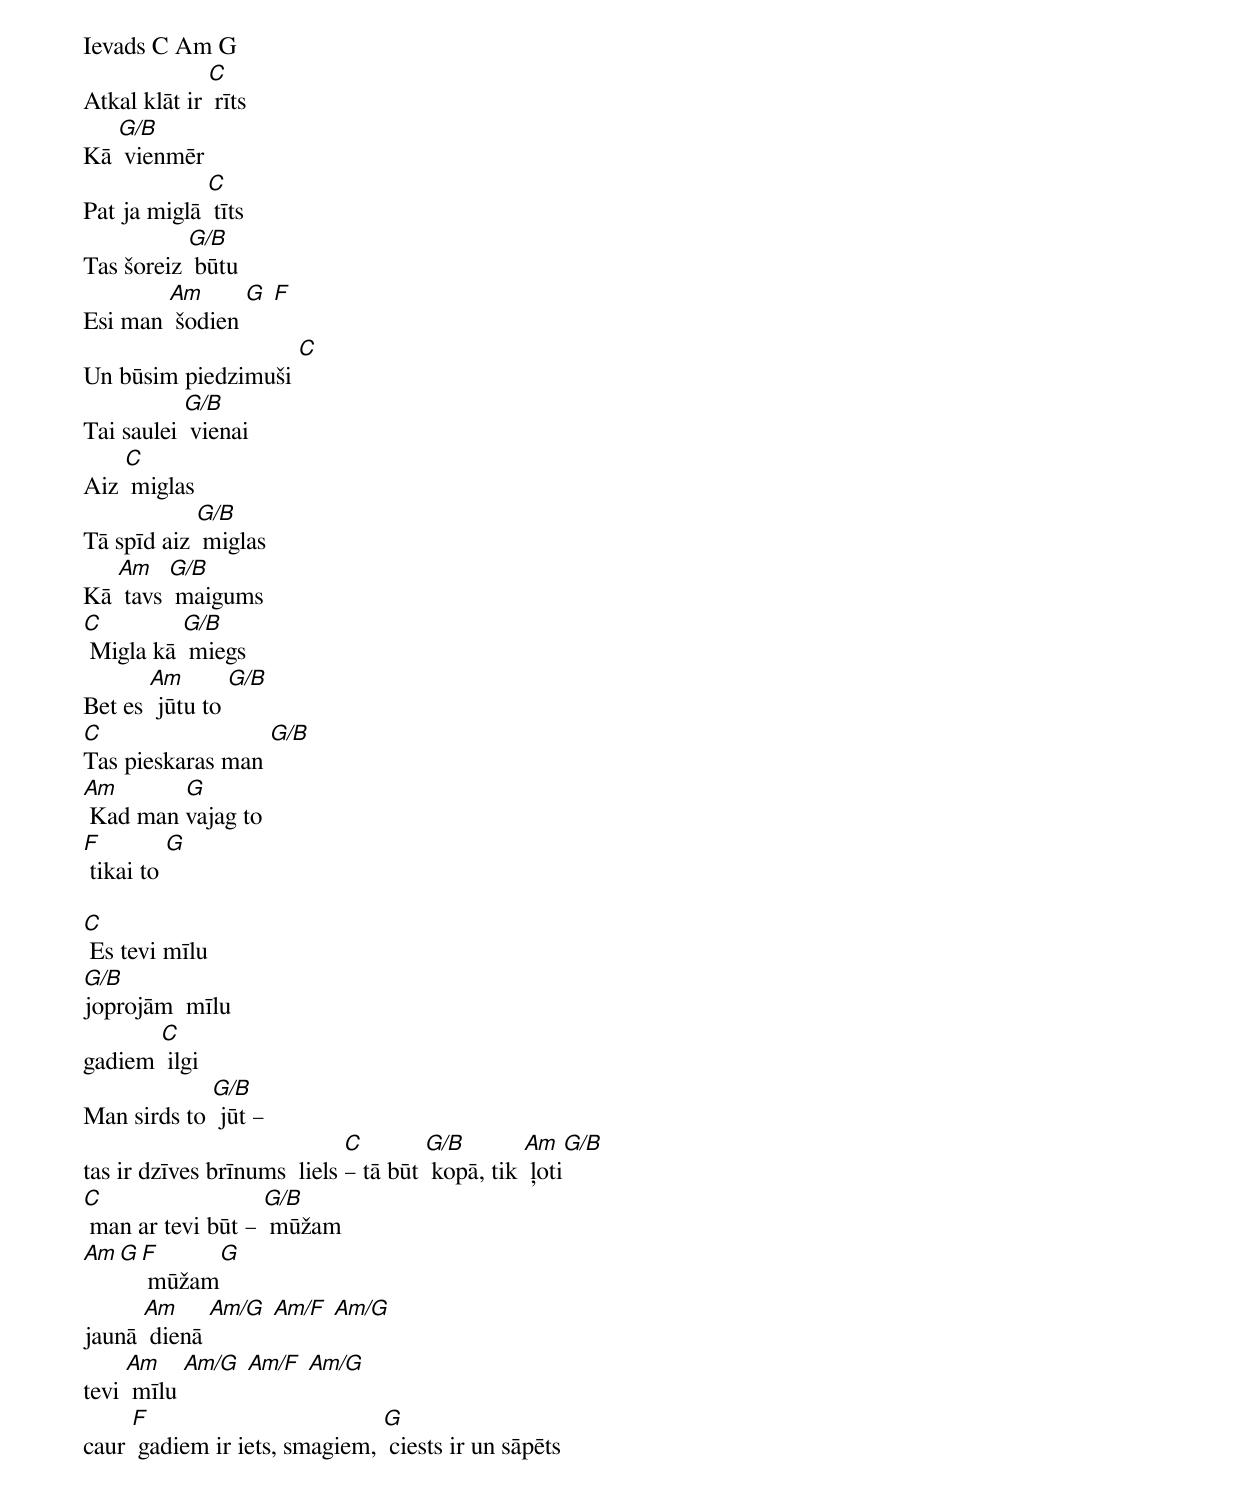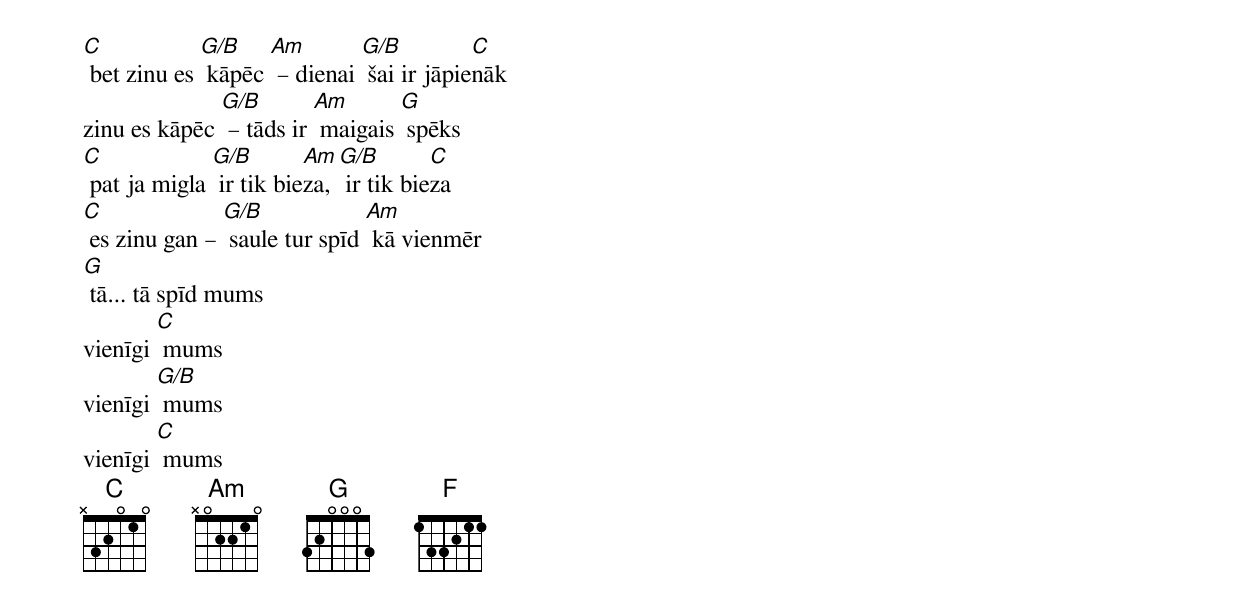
Ievads C Am G
Atkal klāt ir [C] rīts
Kā [G/B] vienmēr
Pat ja miglā [C] tīts
Tas šoreiz [G/B] būtu
Esi man [Am] šodien [G] [F]
Un būsim piedzimuši [C]
Tai saulei [G/B] vienai
Aiz [C] miglas
Tā spīd aiz [G/B] miglas
Kā [Am] tavs [G/B] maigums
[C] Migla kā [G/B] miegs
Bet es [Am] jūtu to [G/B]
[C]Tas pieskaras man [G/B]
[Am] Kad man [G]vajag to
[F] tikai to [G]

[C] Es tevi mīlu
[G/B]joprojām  mīlu
gadiem [C] ilgi
Man sirds to [G/B] jūt –
tas ir dzīves brīnums  liels [C]– tā būt [G/B] kopā, tik [Am] ļoti[G/B]
[C] man ar tevi būt – [G/B] mūžam
[Am][G][F] mūžam[G]
jaunā [Am] dienā [Am/G] [Am/F] [Am/G]
tevi [Am] mīlu [Am/G] [Am/F] [Am/G]
caur [F] gadiem ir iets, smagiem, [G] ciests ir un sāpēts

[C] bet zinu es [G/B] kāpēc [Am] – dienai [G/B] šai ir jāpie[C]nāk
zinu es kāpēc [G/B] – tāds ir [Am] maigais [G] spēks
[C] pat ja migla [G/B] ir tik bie[Am]za, [G/B] ir tik bie[C]za
[C] es zinu gan – [G/B] saule tur spīd [Am] kā vienmēr
[G] tā... tā spīd mums
vienīgi [C] mums
vienīgi [G/B] mums
vienīgi [C] mums
